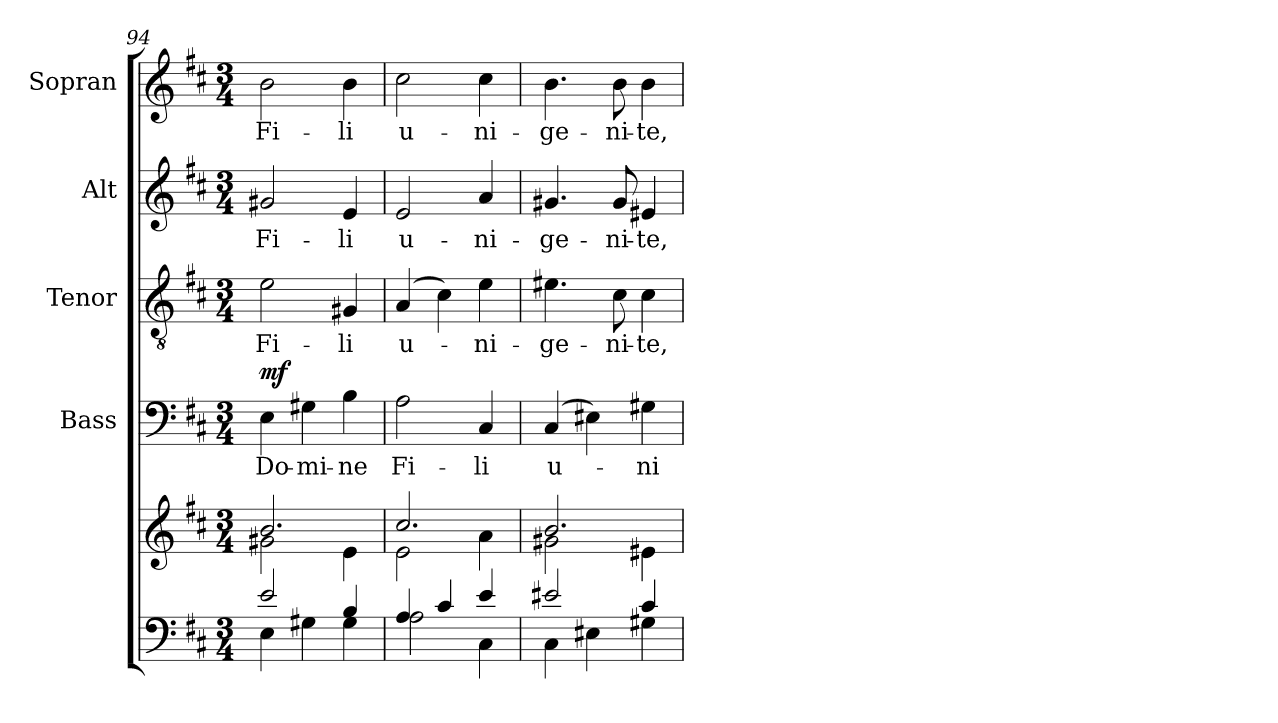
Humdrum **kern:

**kern	**kern	**kern	**text	**dynam	**kern	**text	**kern	**text	**kern	**text
*part5	*part5	*part4	*part4	*part4	*part3	*part3	*part2	*part2	*part1	*part1
*staff6	*staff5	*staff4	*staff4	*staff4	*staff3	*staff3	*staff2	*staff2	*staff1	*staff1
*	*	*I"Bass	*	*	*I"Tenor	*	*I"Alt	*	*I"Sopran	*
*	*	*I'B.	*	*	*I'T.	*	*I'A.	*	*I'S.	*
*clefF4	*clefG2	*clefF4	*	*	*clefGv2	*	*clefG2	*	*clefG2	*
*k[f#c#]	*k[f#c#]	*k[f#c#]	*	*	*k[f#c#]	*	*k[f#c#]	*	*k[f#c#]	*
*D:	*D:	*D:	*	*	*D:	*	*D:	*	*D:	*
*M3/4	*M3/4	*M3/4	*	*	*M3/4	*	*M3/4	*	*M3/4	*
=94	=94	=94	=94	=94	=94	=94	=94	=94	=94	=94
*^	*^	*	*	*	*	*	*	*	*	*
!	!	!	!	!	!LO:LY:b	!LO:DY:a	!	!LO:LY:b	!	!LO:LY:b	!	!LO:LY:b
2e/	4E\	2.b/	2g#X\	4E\	Do-	mf	2e\	Fi-	2g#X/	Fi-	2b\	Fi-
!	!	!	!	!	!LO:LY:b	!	!	!	!	!	!	!
.	4G#X\	.	.	4G#X\	-mi-	.	.	.	.	.	.	.
!	!	!	!	!	!LO:LY:b	!	!	!LO:LY:b	!	!LO:LY:b	!	!LO:LY:b
4B/	4G#\	.	4e\	4B\	-ne	.	4G#X/	-li	4e/	-li	4b\	-li
=95	=95	=95	=95	=95	=95	=95	=95	=95	=95	=95	=95	=95
!	!	!	!	!	!LO:LY:b	!	!	!LO:LY:b	!	!LO:LY:b	!	!LO:LY:b
4A/	2A\	2.cc#/	2e\	2A\	Fi-	.	(4A/	u-	2e/	u-	2cc#\	u-
4c#/	.	.	.	.	.	.	4c#\)	.	.	.	.	.
!	!	!	!	!	!LO:LY:b	!	!	!LO:LY:b	!	!LO:LY:b	!	!LO:LY:b
4e/	4C#\	.	4a\	4C#/	-li	.	4e\	-ni-	4a/	-ni-	4cc#\	-ni-
=96	=96	=96	=96	=96	=96	=96	=96	=96	=96	=96	=96	=96
!	!	!	!	!	!LO:LY:b	!	!	!LO:LY:b	!	!LO:LY:b	!	!LO:LY:b
2e#X/	4C#\	2.b/	2g#X\	(4C#/	u-	.	4.e#X\	-ge-	4.g#X/	-ge-	4.b\	-ge-
.	4E#X\	.	.	4E#X\)	.	.	.	.	.	.	.	.
!	!	!	!	!	!	!	!	!LO:LY:b	!	!LO:LY:b	!	!LO:LY:b
.	.	.	.	.	.	.	8c#\	-ni-	8g#/	-ni-	8b\	-ni-
!	!	!	!	!	!LO:LY:b	!	!	!LO:LY:b	!	!LO:LY:b	!	!LO:LY:b
4c#/	4G#X\	.	4e#X\	4G#X\	-ni-	.	4c#\	-te,	4e#X/	-te,	4b\	-te,
*v	*v	*	*	*	*	*	*	*	*	*	*	*
*	*v	*v	*	*	*	*	*	*	*	*	*
=	=	=	=	=	=	=	=	=	=	=
*-	*-	*-	*-	*-	*-	*-	*-	*-	*-	*-
